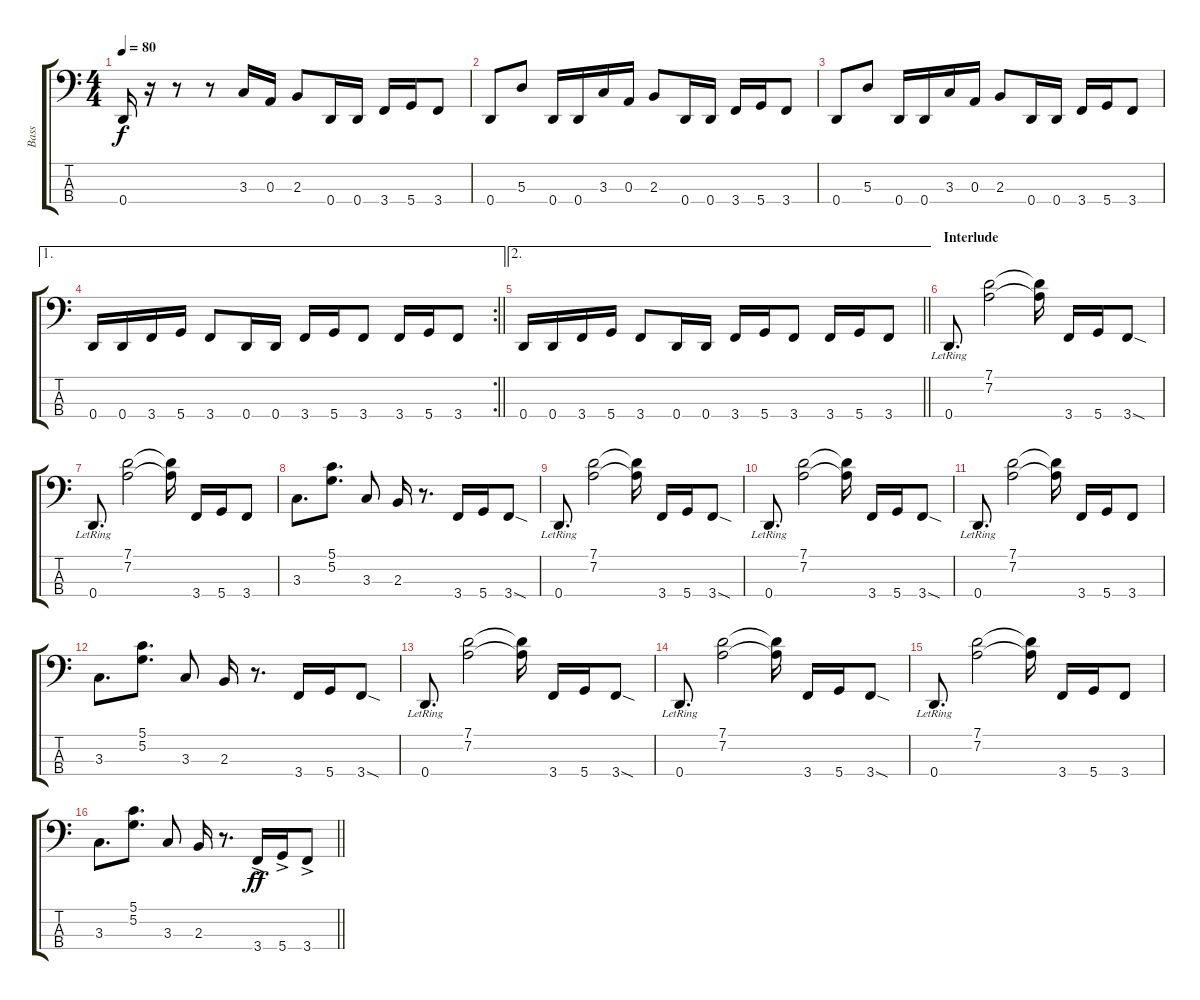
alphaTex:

\track ("Bass" "Bass") {instrument electricbassfinger}
\staff {score tabs}
\tuning (G2 D2 A1 D1) {hide}
\ts (4 4)
\tempo 80
\clef f4
\ks c
0.4.16{dy f instrument electricbassfinger} r.16 r.8 r.8 3.3.16 0.3.16 2.3.8 0.4.16 0.4.16 3.4.16 5.4.16 3.4.8 |
0.4.8{instrument electricbassfinger} 5.3.8 0.4.16 0.4.16 3.3.16 0.3.16 2.3.8 0.4.16 0.4.16 3.4.16 5.4.16 3.4.8 |
0.4.8{instrument electricbassfinger} 5.3.8 0.4.16 0.4.16 3.3.16 0.3.16 2.3.8 0.4.16 0.4.16 3.4.16 5.4.16 3.4.8 |
\ae 1
\rc 2
\barLineRight lightlight
0.4.16 0.4.16 3.4.16 5.4.16 3.4.8 0.4.16 0.4.16 3.4.16 5.4.16 3.4.8 3.4.16 5.4.16 3.4.8 |
\ae 2
\barLineRight lightlight
0.4.16 0.4.16 3.4.16 5.4.16 3.4.8 0.4.16 0.4.16 3.4.16 5.4.16 3.4.8 3.4.16 5.4.16 3.4.8 |
\section ("" "Interlude")
0.4{lr}.8{d volume 8 balance 1} (7.1 7.2).2 (7.1{t} 7.2{t}).16 3.4.16 5.4.16 3.4{sod}.8 |
0.4{lr}.8{d} (7.1 7.2).2 (7.1{t} 7.2{t}).16 3.4.16 5.4.16 3.4.8 |
3.3.8{d} (5.1 5.2).8{d} 3.3.8 2.3.16 r.8{d} 3.4.16 5.4.16 3.4{sod}.8 |
0.4{lr}.8{d} (7.1 7.2).2 (7.1{t} 7.2{t}).16 3.4.16 5.4.16 3.4{sod}.8 |
0.4{lr}.8{d} (7.1 7.2).2 (7.1{t} 7.2{t}).16 3.4.16 5.4.16 3.4{sod}.8 |
0.4{lr}.8{d} (7.1 7.2).2 (7.1{t} 7.2{t}).16 3.4.16 5.4.16 3.4.8 |
3.3.8{d} (5.1 5.2).8{d} 3.3.8 2.3.16 r.8{d} 3.4.16 5.4.16 3.4{sod}.8 |
0.4{lr}.8{d} (7.1 7.2).2 (7.1{t} 7.2{t}).16 3.4.16 5.4.16 3.4{sod}.8 |
0.4{lr}.8{d} (7.1 7.2).2 (7.1{t} 7.2{t}).16 3.4.16 5.4.16 3.4{sod}.8 |
0.4{lr}.8{d} (7.1 7.2).2 (7.1{t} 7.2{t}).16 3.4.16 5.4.16 3.4.8 |
\barLineRight lightlight
3.3.8{d} (5.1 5.2).8{d} 3.3.8 2.3.16 r.8{d} 3.4{ac}.16{dy ff volume 13 balance 8 instrument electricbasspick} 5.4{ac}.16 3.4{ac}.8
